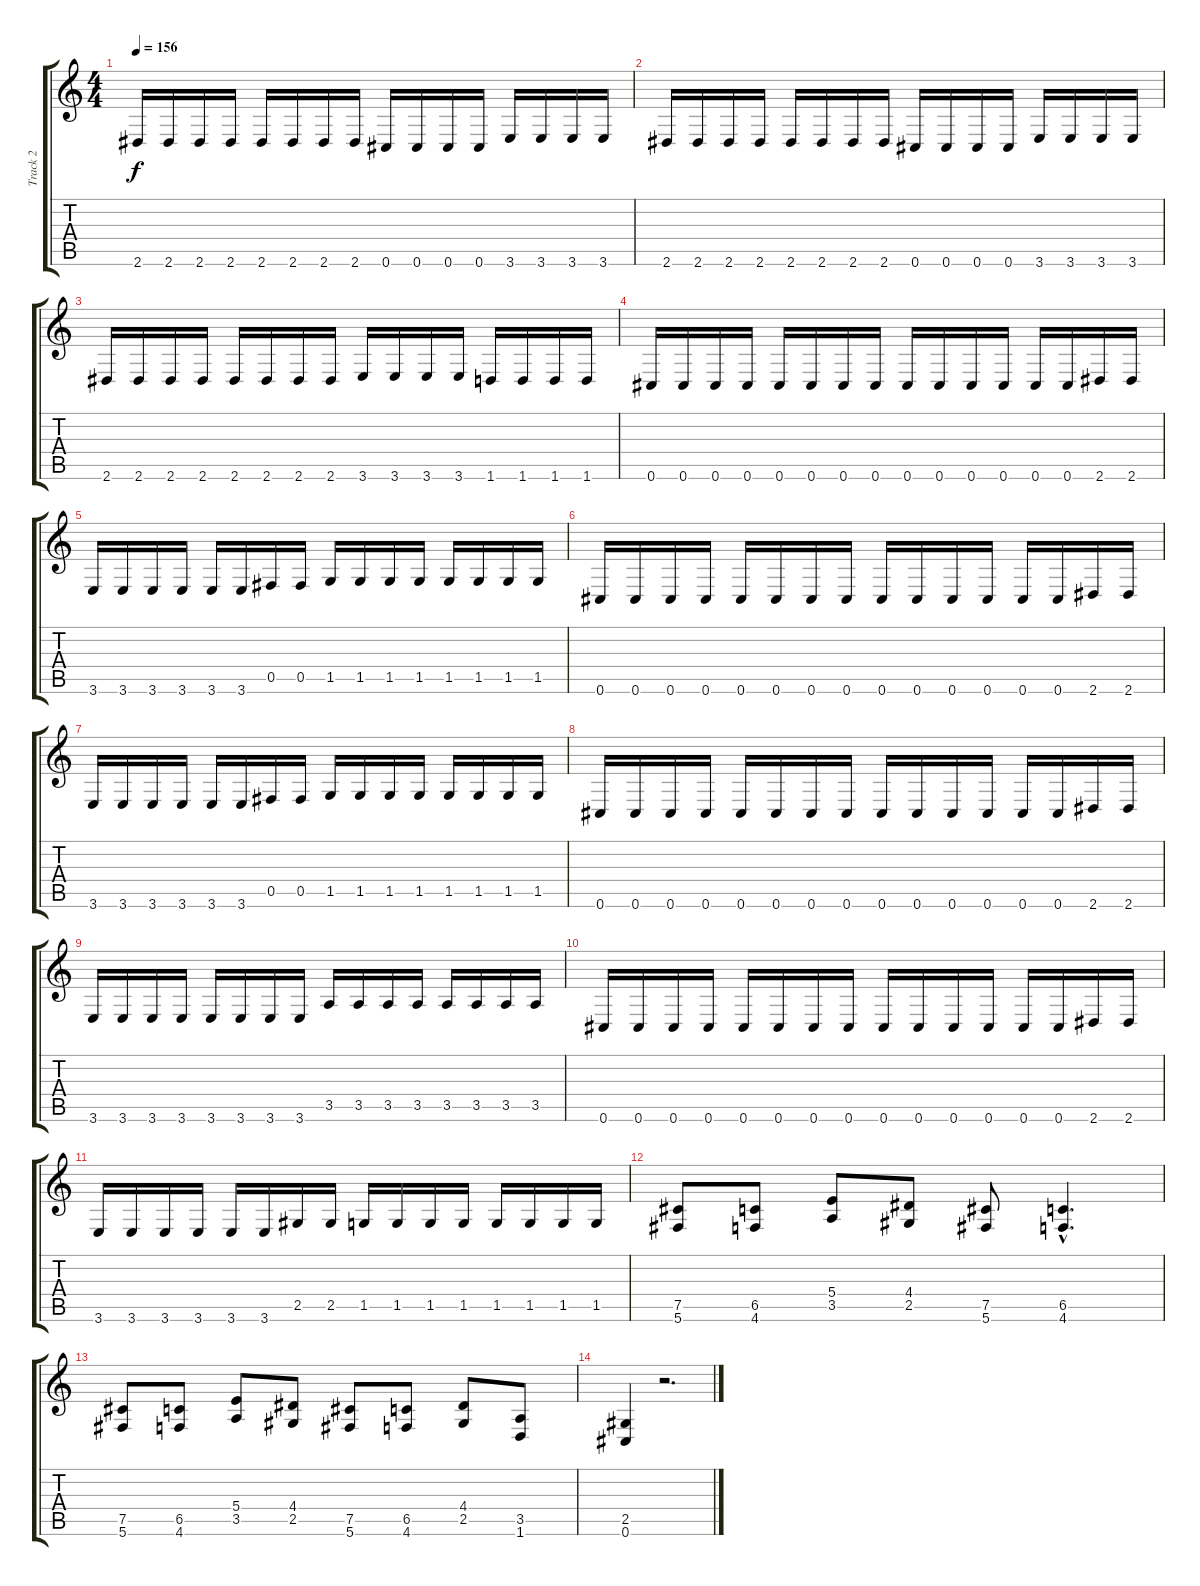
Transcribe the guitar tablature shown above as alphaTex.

\track ("Track 2" "Track 2") {instrument distortionguitar}
\staff {score tabs}
\tuning (Db4 Ab3 E3 B2 Gb2 Db2) {hide}
\ts (4 4)
\tempo 156
\clef g2
\ks c
2.6.16{dy f} 2.6.16 2.6.16 2.6.16 2.6.16 2.6.16 2.6.16 2.6.16 0.6.16 0.6.16 0.6.16 0.6.16 3.6.16 3.6.16 3.6.16 3.6.16 |
2.6.16 2.6.16 2.6.16 2.6.16 2.6.16 2.6.16 2.6.16 2.6.16 0.6.16 0.6.16 0.6.16 0.6.16 3.6.16 3.6.16 3.6.16 3.6.16 |
2.6.16 2.6.16 2.6.16 2.6.16 2.6.16 2.6.16 2.6.16 2.6.16 3.6.16 3.6.16 3.6.16 3.6.16 1.6.16 1.6.16 1.6.16 1.6.16 |
0.6.16 0.6.16 0.6.16 0.6.16 0.6.16 0.6.16 0.6.16 0.6.16 0.6.16 0.6.16 0.6.16 0.6.16 0.6.16 0.6.16 2.6.16 2.6.16 |
3.6.16 3.6.16 3.6.16 3.6.16 3.6.16 3.6.16 0.5.16 0.5.16 1.5.16 1.5.16 1.5.16 1.5.16 1.5.16 1.5.16 1.5.16 1.5.16 |
0.6.16 0.6.16 0.6.16 0.6.16 0.6.16 0.6.16 0.6.16 0.6.16 0.6.16 0.6.16 0.6.16 0.6.16 0.6.16 0.6.16 2.6.16 2.6.16 |
3.6.16 3.6.16 3.6.16 3.6.16 3.6.16 3.6.16 0.5.16 0.5.16 1.5.16 1.5.16 1.5.16 1.5.16 1.5.16 1.5.16 1.5.16 1.5.16 |
0.6.16 0.6.16 0.6.16 0.6.16 0.6.16 0.6.16 0.6.16 0.6.16 0.6.16 0.6.16 0.6.16 0.6.16 0.6.16 0.6.16 2.6.16 2.6.16 |
3.6.16 3.6.16 3.6.16 3.6.16 3.6.16 3.6.16 3.6.16 3.6.16 3.5.16 3.5.16 3.5.16 3.5.16 3.5.16 3.5.16 3.5.16 3.5.16 |
0.6.16 0.6.16 0.6.16 0.6.16 0.6.16 0.6.16 0.6.16 0.6.16 0.6.16 0.6.16 0.6.16 0.6.16 0.6.16 0.6.16 2.6.16 2.6.16 |
3.6.16 3.6.16 3.6.16 3.6.16 3.6.16 3.6.16 2.5.16 2.5.16 1.5.16 1.5.16 1.5.16 1.5.16 1.5.16 1.5.16 1.5.16 1.5.16 |
(7.5 5.6).8 (6.5 4.6).8 (5.4 3.5).8 (4.4 2.5).8 (7.5 5.6).8 (6.5{hac} 4.6{hac}).4{d} |
(7.5 5.6).8 (6.5 4.6).8 (5.4 3.5).8 (4.4 2.5).8 (7.5 5.6).8 (6.5 4.6).8 (4.4 2.5).8 (3.5 1.6).8 |
(2.5 0.6).4 r.2{d}
